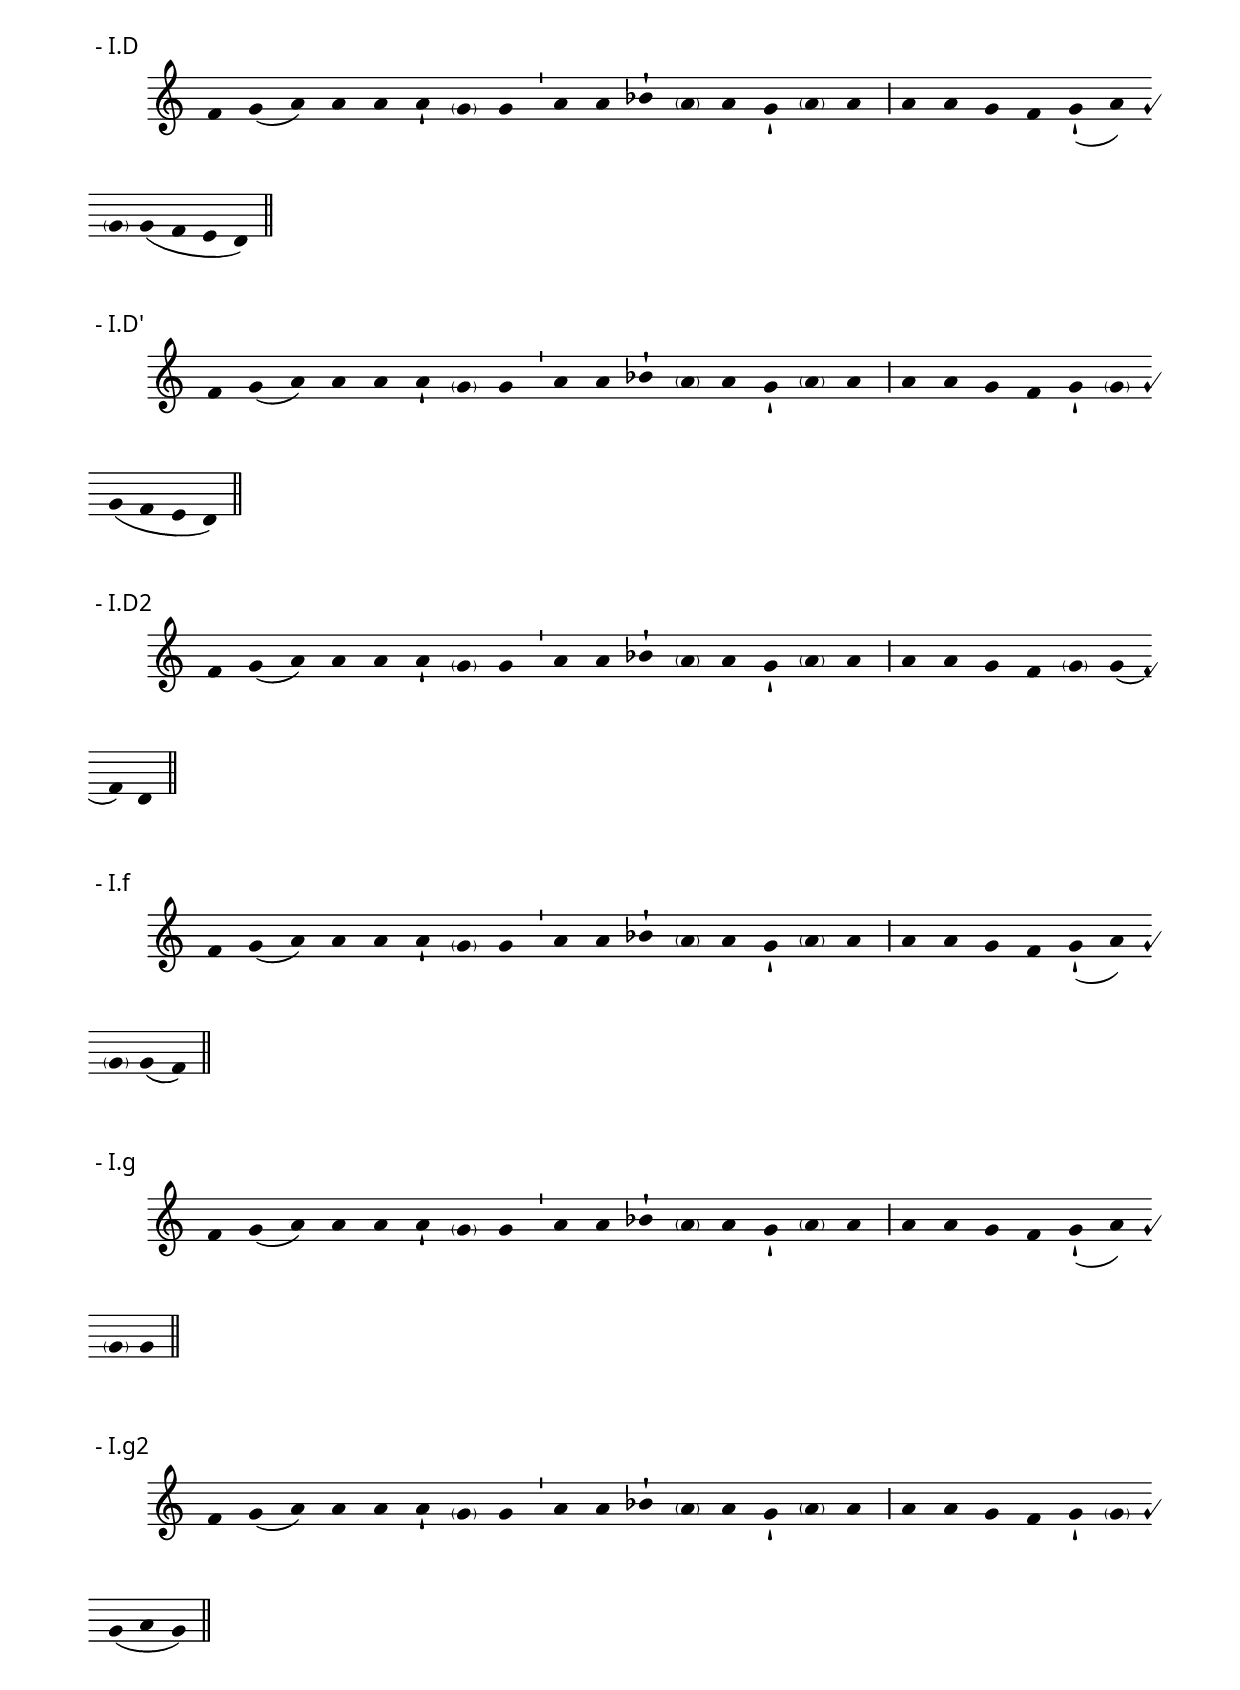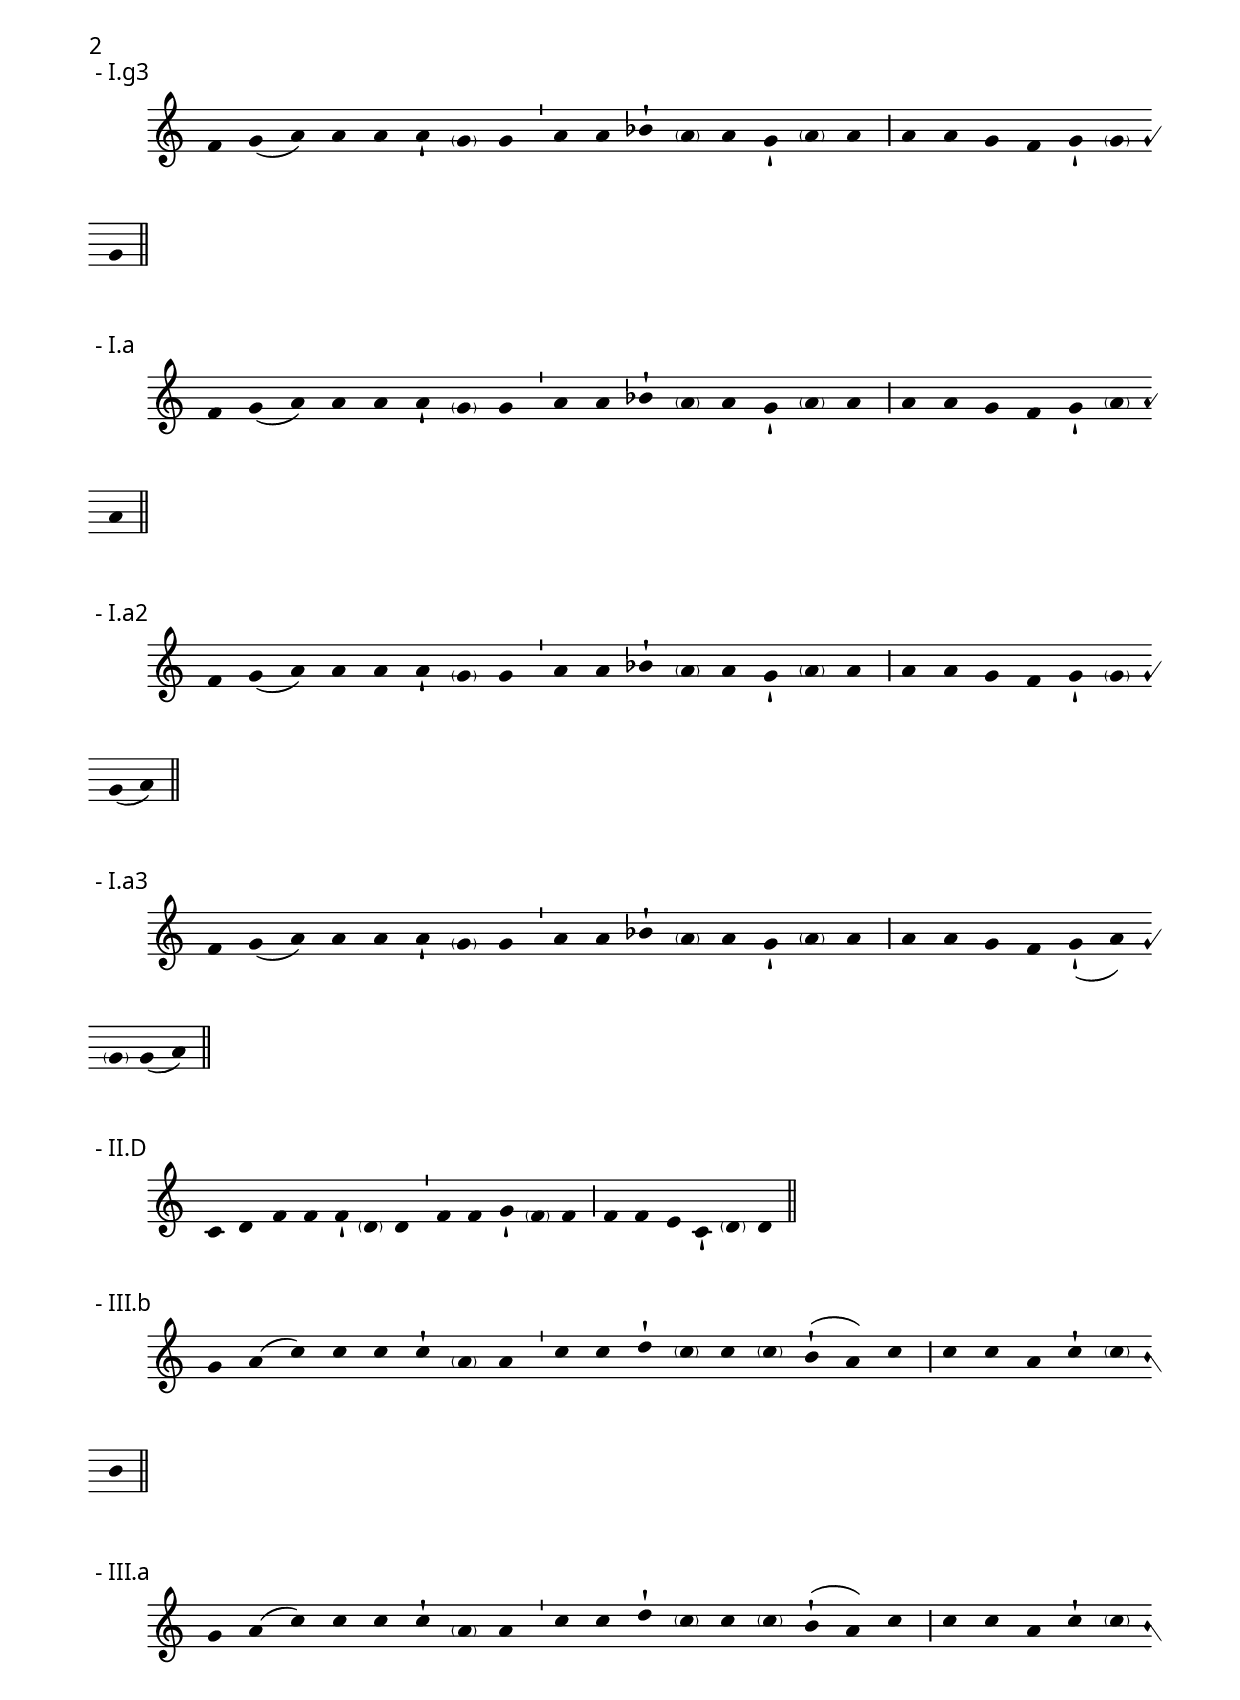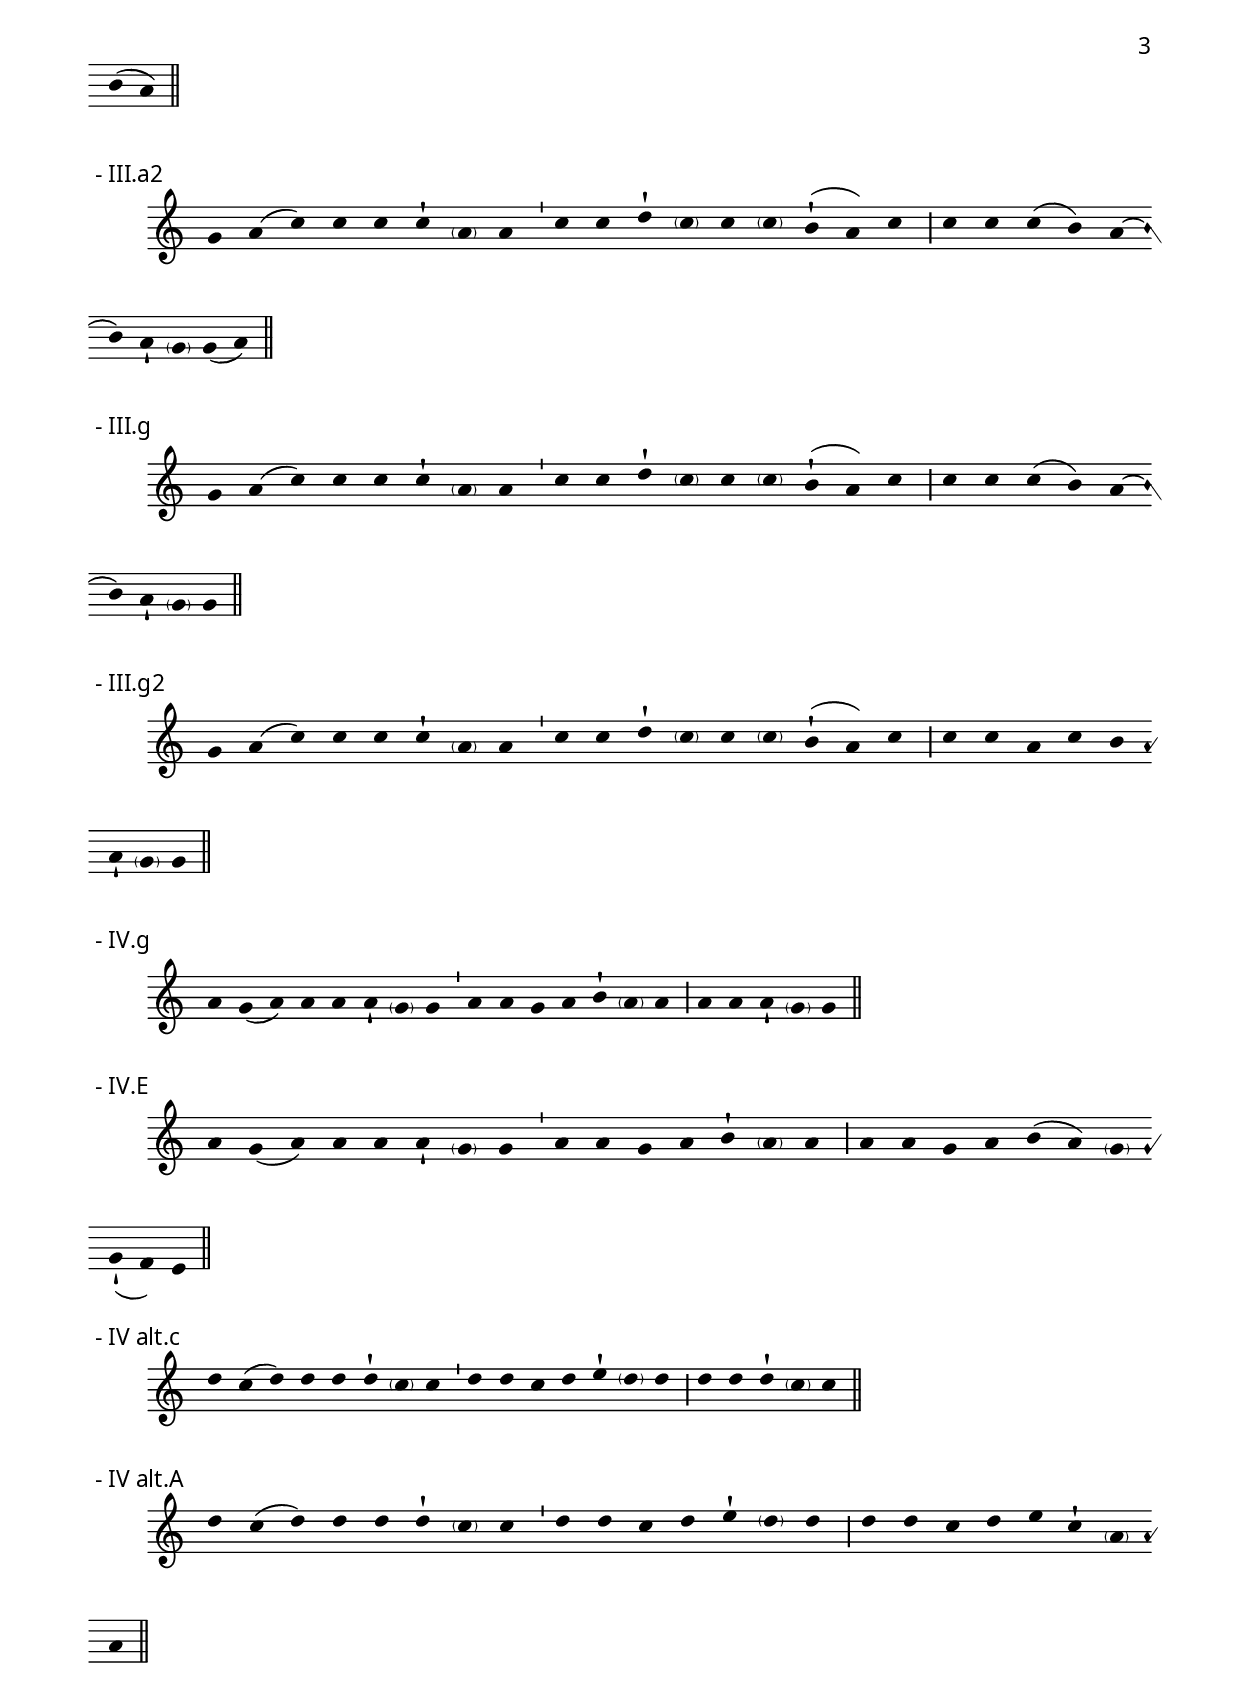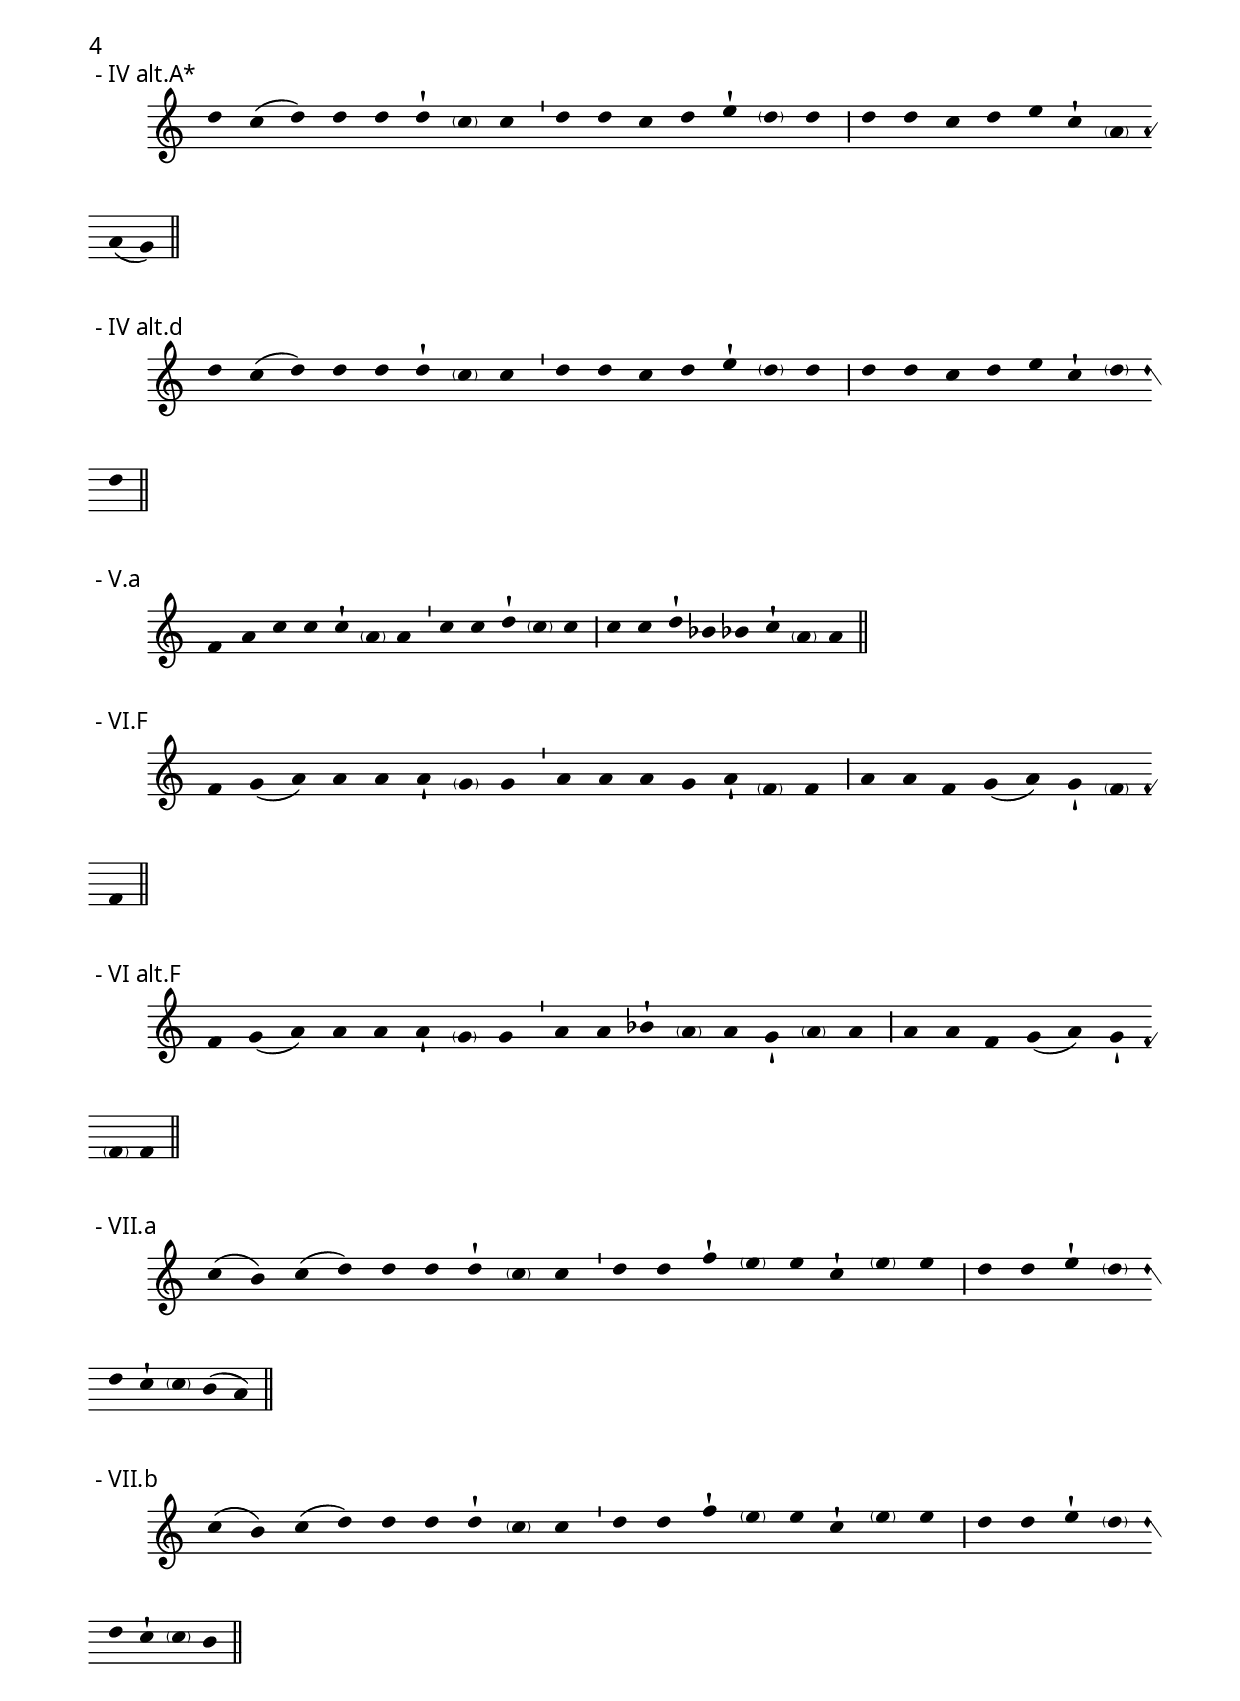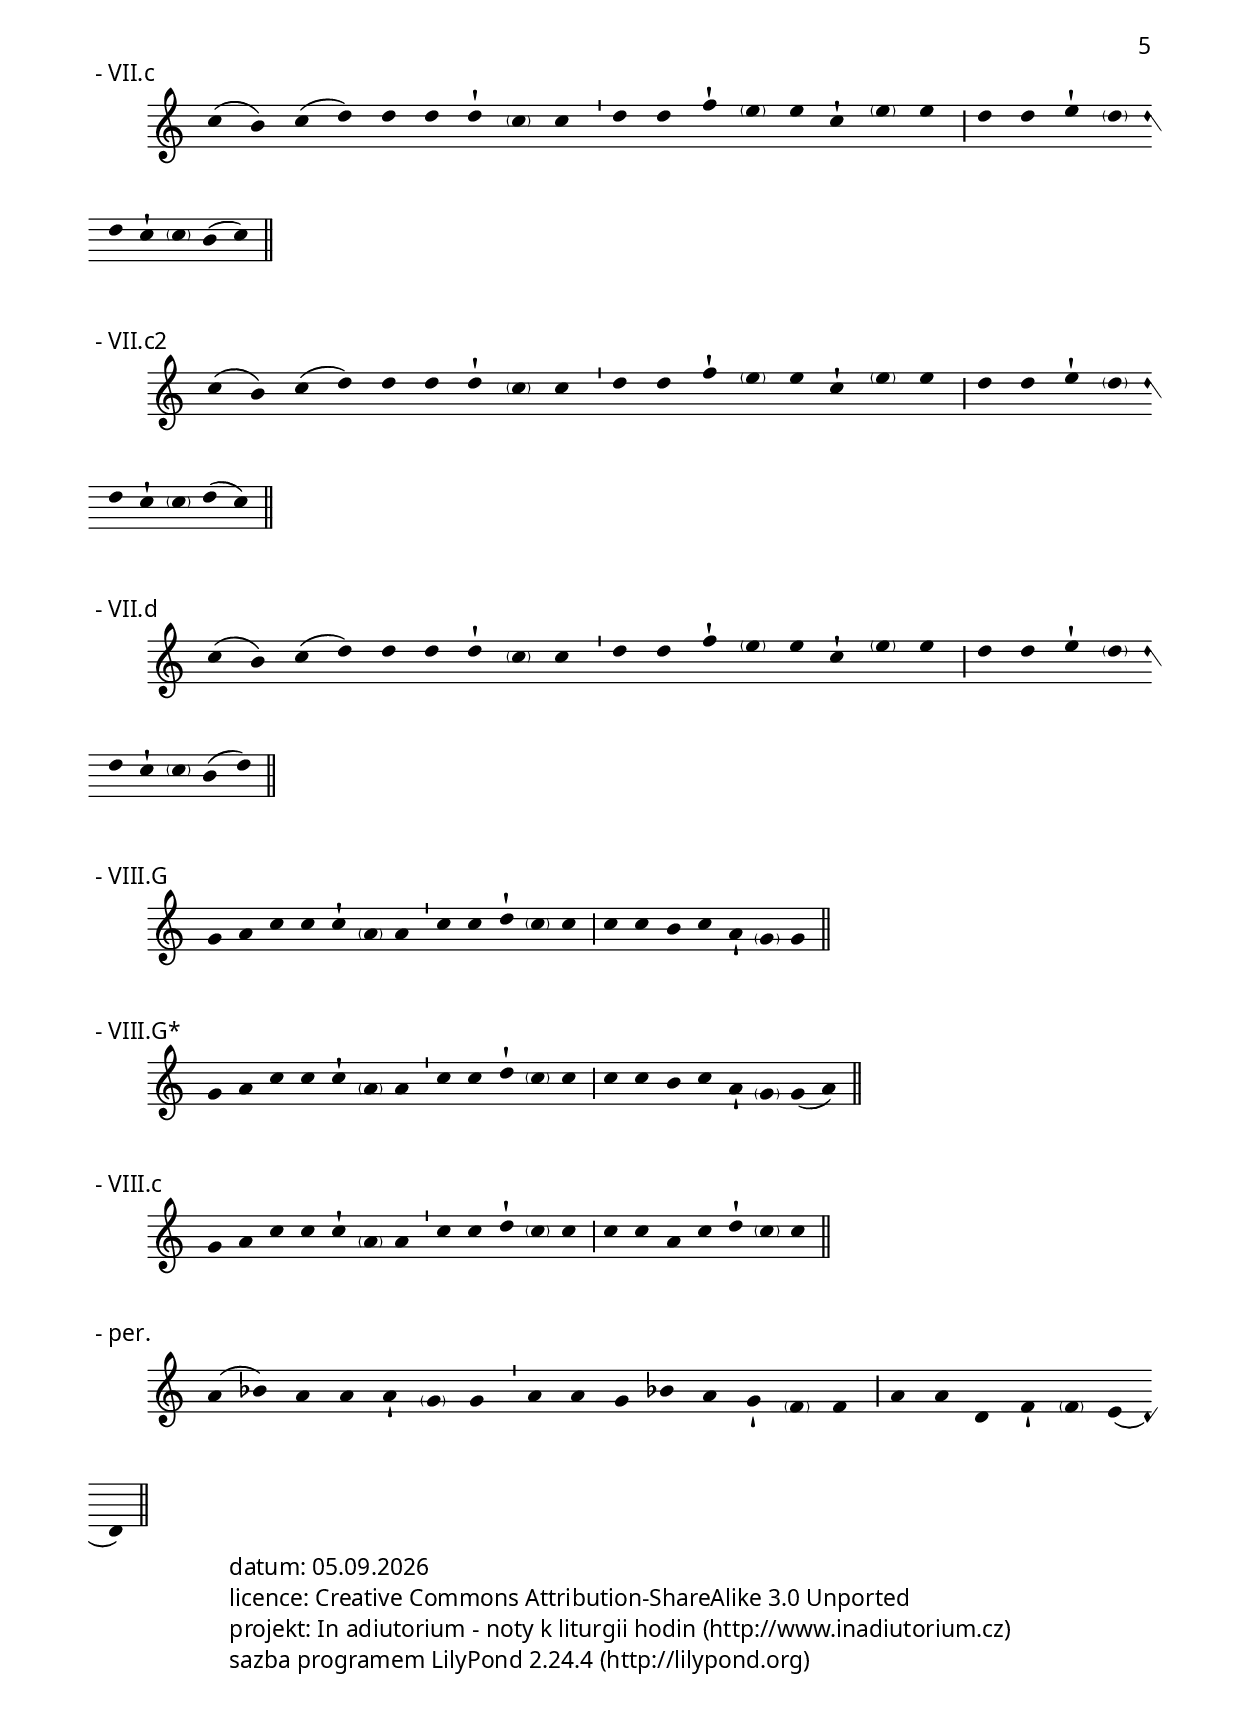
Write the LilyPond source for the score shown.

\include "spolecne.ly"

\score{
  \relative c' {
    \choralniRezim
    f4 g( a)
    a4 a a-| \parenthesize g g \barMin
    a4 a bes-| \parenthesize a a g-| \parenthesize a a \barMaior
    a4 a g f g(-| a) \parenthesize g g( f e d) \barFinalis
  }
  \header {
    modus = "I"
    differentia = "D"
    id = "I-D"
    piece = \markup\sestavTitulekBezZalmu
  }
}
\score{
  \relative c' {
    \choralniRezim
    f4 g( a)
    a4 a a-| \parenthesize g g \barMin
    a4 a bes-| \parenthesize a a g-| \parenthesize a a \barMaior
    a4 a g f g-| \parenthesize g g( f e d) \barFinalis
  }
  \header {
    modus = "I"
    differentia = "D'"
    id = "I-D'"
    piece = \markup\sestavTitulekBezZalmu
  }
}
\score{
  \relative c' {
    \choralniRezim
    f4 g( a)
    a4 a a-| \parenthesize g g \barMin
    a4 a bes-| \parenthesize a a g-| \parenthesize a a \barMaior
    a4 a g f \parenthesize g g( f) d \barFinalis
  }
  \header {
    modus = "I"
    differentia = "D2"
    id = "I-D2"
    piece = \markup\sestavTitulekBezZalmu
  }
}
\score{
  \relative c' {
    \choralniRezim
    f4 g( a)
    a4 a a-| \parenthesize g g \barMin
    a4 a bes-| \parenthesize a a g-| \parenthesize a a \barMaior
    a4 a g f g(-| a) \parenthesize g g( f) \barFinalis
  }
  \header {
    modus = "I"
    differentia = "f"
    id = "I-f"
    piece = \markup\sestavTitulekBezZalmu
  }
}
\score{
  \relative c' {
    \choralniRezim
    f4 g( a)
    a4 a a-| \parenthesize g g \barMin
    a4 a bes-| \parenthesize a a g-| \parenthesize a a \barMaior
    a4 a g f g(-| a) \parenthesize g g \barFinalis
  }
  \header {
    modus = "I"
    differentia = "g"
    id = "I-g"
    piece = \markup\sestavTitulekBezZalmu
  }
}
\score{
  \relative c' {
    \choralniRezim
    f4 g( a)
    a4 a a-| \parenthesize g g \barMin
    a4 a bes-| \parenthesize a a g-| \parenthesize a a \barMaior
    a4 a g f g-| \parenthesize g g( a g) \barFinalis
  }
  \header {
    modus = "I"
    differentia = "g2"
    id = "I-g2"
    piece = \markup\sestavTitulekBezZalmu
  }
}
\score{
  \relative c' {
    \choralniRezim
    f4 g( a)
    a4 a a-| \parenthesize g g \barMin
    a4 a bes-| \parenthesize a a g-| \parenthesize a a \barMaior
    a4 a g f g-| \parenthesize g g \barFinalis
  }
  \header {
    modus = "I"
    differentia = "g3"
    id = "I-g3"
    piece = \markup\sestavTitulekBezZalmu
  }
}
\score{
  \relative c' {
    \choralniRezim
    f4 g( a)
    a4 a a-| \parenthesize g g \barMin
    a4 a bes-| \parenthesize a a g-| \parenthesize a a \barMaior
    a4 a g f g-| \parenthesize a a \barFinalis
  }
  \header {
    modus = "I"
    differentia = "a"
    id = "I-a"
    piece = \markup\sestavTitulekBezZalmu
  }
}
\score{
  \relative c' {
    \choralniRezim
    f4 g( a)
    a4 a a-| \parenthesize g g \barMin
    a4 a bes-| \parenthesize a a g-| \parenthesize a a \barMaior
    a4 a g f g-| \parenthesize g g( a) \barFinalis
  }
  \header {
    modus = "I"
    differentia = "a2"
    id = "I-a2"
    piece = \markup\sestavTitulekBezZalmu
  }
}
\score{
  \relative c' {
    \choralniRezim
    f4 g( a)
    a4 a a-| \parenthesize g g \barMin
    a4 a bes-| \parenthesize a a g-| \parenthesize a a \barMaior
    a4 a g f g(-| a) \parenthesize g g( a) \barFinalis
  }
  \header {
    modus = "I"
    differentia = "a3"
    id = "I-a3"
    piece = \markup\sestavTitulekBezZalmu
  }
}

\score{
  \relative c' {
    \choralniRezim
    c4 d
    f4 f f-| \parenthesize d d \barMin
    f4 f g-| \parenthesize f f \barMaior
    f4 f e c-| \parenthesize d d \barFinalis
  }
  \header {
    modus = "II"
    differentia = "D"
    id = "II-D"
    piece = \markup\sestavTitulekBezZalmu
  }
}

\score{
  \relative c'' {
    \choralniRezim
    g4 a( c)
    c4 c c-| \parenthesize a a \barMin
    c4 c d-| \parenthesize c c \parenthesize c b(-| a) c \barMaior
    c4 c a c-| \parenthesize c b \barFinalis
  }
  \header {
    modus = "III"
    differentia = "b"
    id = "III-b"
    piece = \markup\sestavTitulekBezZalmu
  }
}
\score{
  \relative c'' {
    \choralniRezim
    g4 a( c)
    c4 c c-| \parenthesize a a \barMin
    c4 c d-| \parenthesize c c \parenthesize c b(-| a) c \barMaior
    c4 c a c-| \parenthesize c b( a) \barFinalis
  }
  \header {
    modus = "III"
    differentia = "a"
    id = "III-a"
    piece = \markup\sestavTitulekBezZalmu
  }
}
\score{
  \relative c'' {
    \choralniRezim
    g4 a( c)
    c4 c c-| \parenthesize a a \barMin
    c4 c d-| \parenthesize c c \parenthesize c b(-| a) c \barMaior
    c4 c c( b) a( b) a-| \parenthesize g g( a) \barFinalis
  }
  \header {
    modus = "III"
    differentia = "a2"
    id = "III-a2"
    piece = \markup\sestavTitulekBezZalmu
  }
}
\score{
  \relative c'' {
    \choralniRezim
    g4 a( c)
    c4 c c-| \parenthesize a a \barMin
    c4 c d-| \parenthesize c c \parenthesize c b(-| a) c \barMaior
    c4 c c( b) a( b) a-| \parenthesize g g \barFinalis
  }
  \header {
    modus = "III"
    differentia = "g"
    id = "III-g"
    piece = \markup\sestavTitulekBezZalmu
  }
}
\score{
  \relative c'' {
    \choralniRezim
    g4 a( c)
    c4 c c-| \parenthesize a a \barMin
    c4 c d-| \parenthesize c c \parenthesize c b(-| a) c \barMaior
    c4 c a c b a-| \parenthesize g g \barFinalis
  }
  \header {
    modus = "III"
    differentia = "g2"
    id = "III-g2"
    piece = \markup\sestavTitulekBezZalmu
  }
}

\score{
  \relative c'' {
    \choralniRezim
    a4 g( a)
    a4 a a-| \parenthesize g g \barMin
    a4 a g a b-| \parenthesize a a \barMaior
    a4 a a-| \parenthesize g g \barFinalis
  }
  \header {
    modus = "IV"
    differentia = "g"
    id = "IV-g"
    piece = \markup\sestavTitulekBezZalmu
  }
}
\score{
  \relative c'' {
    \choralniRezim
    a4 g( a)
    a4 a a-| \parenthesize g g \barMin
    a4 a g a b-| \parenthesize a a \barMaior
    a4 a g a b( a) \parenthesize g g(-| f) e \barFinalis
  }
  \header {
    modus = "IV"
    differentia = "E"
    id = "IV-E"
    piece = \markup\sestavTitulekBezZalmu
  }
}

\score{
  \relative c'' {
    \choralniRezim
    d4 c( d)
    d4 d d-| \parenthesize c c \barMin
    d4 d c d e-| \parenthesize d d \barMaior
    d4 d d-| \parenthesize c c \barFinalis
  }
  \header {
    modus = "IV alt"
    differentia = "c"
    id = "IV alt-c"
    piece = \markup\sestavTitulekBezZalmu
  }
}
\score{
  \relative c'' {
    \choralniRezim
    d4 c( d)
    d4 d d-| \parenthesize c c \barMin
    d4 d c d e-| \parenthesize d d \barMaior
    d4 d c d e c-| \parenthesize a a \barFinalis
  }
  \header {
    modus = "IV alt"
    differentia = "A"
    id = "IV alt-A"
    piece = \markup\sestavTitulekBezZalmu
  }
}
\score{
  \relative c'' {
    \choralniRezim
    d4 c( d)
    d4 d d-| \parenthesize c c \barMin
    d4 d c d e-| \parenthesize d d \barMaior
    d4 d c d e c-| \parenthesize a a( g) \barFinalis
  }
  \header {
    modus = "IV alt"
    differentia = "A*"
    id = "IV alt-A*"
    piece = \markup\sestavTitulekBezZalmu
  }
}
\score{
  \relative c'' {
    \choralniRezim
    d4 c( d)
    d4 d d-| \parenthesize c c \barMin
    d4 d c d e-| \parenthesize d d \barMaior
    d4 d c d e c-| \parenthesize d d \barFinalis
  }
  \header {
    modus = "IV alt"
    differentia = "d"
    id = "IV alt-d"
    piece = \markup\sestavTitulekBezZalmu
  }
}

\score{
  \relative c' {
    \choralniRezim
    f4 a
    c4 c c-| \parenthesize a a \barMin
    c4 c d-| \parenthesize c c \barMaior
    c4 c d-| {bes} bes c-| \parenthesize a a \barFinalis
  }
  \header {
    modus = "V"
    differentia = "a"
    id = "V-a"
    piece = \markup\sestavTitulekBezZalmu
  }
}

\score{
  \relative c' {
    \choralniRezim
    f4 g( a)
    a4 a a-| \parenthesize g g \barMin
    a4 a a g a-| \parenthesize f f \barMaior
    a4 a f g( a) g-| \parenthesize f f \barFinalis
  }
  \header {
    modus = "VI"
    differentia = "F"
    id = "VI-F"
    piece = \markup\sestavTitulekBezZalmu
  }
}

\score{
  \relative c' {
    \choralniRezim
    f4 g( a)
    a4 a a-| \parenthesize g g \barMin
    a4 a bes-| \parenthesize a a g-| \parenthesize a a \barMaior
    a4 a f g( a) g-| \parenthesize f f \barFinalis
  }
  \header {
    modus = "VI alt"
    differentia = "F"
    id = "VI alt-F"
    piece = \markup\sestavTitulekBezZalmu
  }
}

\score{
  \relative c'' {
    \choralniRezim
    c4( b) c( d)
    d4 d d-| \parenthesize c c \barMin
    d4 d f-| \parenthesize e e c-| \parenthesize e e \barMaior
    d4 d e-| \parenthesize d d c-| \parenthesize c b( a) \barFinalis
  }
  \header {
    modus = "VII"
    differentia = "a"
    id = "VII-a"
    piece = \markup\sestavTitulekBezZalmu
  }
}
\score{
  \relative c'' {
    \choralniRezim
    c4( b) c( d)
    d4 d d-| \parenthesize c c \barMin
    d4 d f-| \parenthesize e e c-| \parenthesize e e \barMaior
    d4 d e-| \parenthesize d d c-| \parenthesize c b \barFinalis
  }
  \header {
    modus = "VII"
    differentia = "b"
    id = "VII-b"
    piece = \markup\sestavTitulekBezZalmu
  }
}
\score{
  \relative c'' {
    \choralniRezim
    c4( b) c( d)
    d4 d d-| \parenthesize c c \barMin
    d4 d f-| \parenthesize e e c-| \parenthesize e e \barMaior
    d4 d e-| \parenthesize d d c-| \parenthesize c b( c) \barFinalis
  }
  \header {
    modus = "VII"
    differentia = "c"
    id = "VII-c"
    piece = \markup\sestavTitulekBezZalmu
  }
}
\score{
  \relative c'' {
    \choralniRezim
    c4( b) c( d)
    d4 d d-| \parenthesize c c \barMin
    d4 d f-| \parenthesize e e c-| \parenthesize e e \barMaior
    d4 d e-| \parenthesize d d c-| \parenthesize c d( c) \barFinalis
  }
  \header {
    modus = "VII"
    differentia = "c2"
    id = "VII-c2"
    piece = \markup\sestavTitulekBezZalmu
  }
}
\score{
  \relative c'' {
    \choralniRezim
    c4( b) c( d)
    d4 d d-| \parenthesize c c \barMin
    d4 d f-| \parenthesize e e c-| \parenthesize e e \barMaior
    d4 d e-| \parenthesize d d c-| \parenthesize c b( d) \barFinalis
  }
  \header {
    modus = "VII"
    differentia = "d"
    id = "VII-d"
    piece = \markup\sestavTitulekBezZalmu
  }
}

\score{
  \relative c'' {
    \choralniRezim
    g4 a
    c4 c c-| \parenthesize a a \barMin
    c4 c d-| \parenthesize c c \barMaior
    c4 c b c a-| \parenthesize g g \barFinalis
  }
  \header {
    modus = "VIII"
    differentia = "G"
    id = "VIII-G"
    piece = \markup\sestavTitulekBezZalmu
  }
}
\score{
  \relative c'' {
    \choralniRezim
    g4 a
    c4 c c-| \parenthesize a a \barMin
    c4 c d-| \parenthesize c c \barMaior
    c4 c b c a-| \parenthesize g g( a) \barFinalis
  }
  \header {
    modus = "VIII"
    differentia = "G*"
    id = "VIII-G*"
    piece = \markup\sestavTitulekBezZalmu
  }
}
\score{
  \relative c'' {
    \choralniRezim
    g4 a
    c4 c c-| \parenthesize a a \barMin
    c4 c d-| \parenthesize c c \barMaior
    c4 c a c d-| \parenthesize c c \barFinalis
  }
  \header {
    modus = "VIII"
    differentia = "c"
    id = "VIII-c"
    piece = \markup\sestavTitulekBezZalmu
  }
}

\score{
  \relative c'' {
    \choralniRezim
    a4( bes)
    a4 a a-| \parenthesize g g \barMin
    a4 a g bes a g-| \parenthesize f f \barMaior
    a4 a d, f-| \parenthesize f e( d) \barFinalis
  }
  \header {
    modus = "per"
    differentia = ""
    id = "per"
    piece = \markup\sestavTitulekBezZalmu
  }
}

